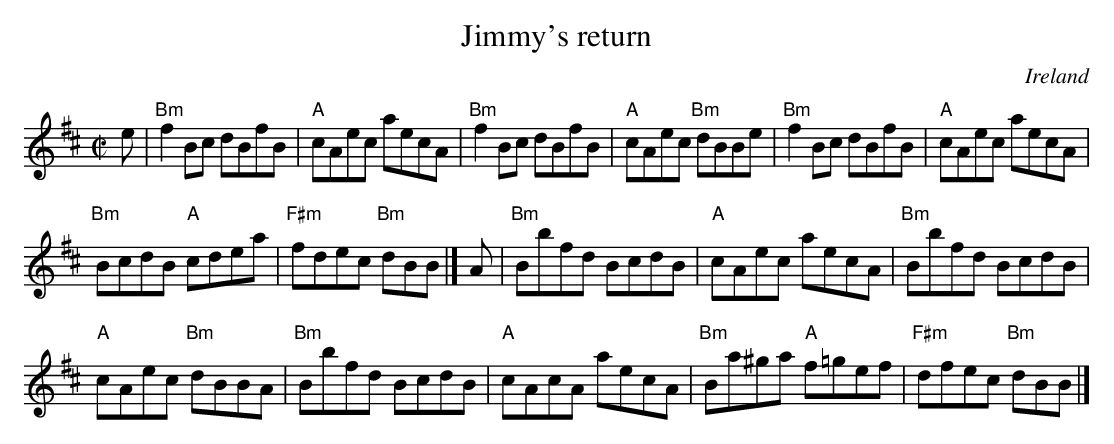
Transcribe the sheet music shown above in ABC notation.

X:1
T:Jimmy's return
O:Ireland
M:C|
L:1/8
K:D
e|\
"Bm"f2Bc dBfB|"A"cAec aecA|"Bm"f2Bc dBfB|"A"cAec "Bm"dBBe|\
"Bm"f2Bc dBfB|"A"cAec aecA|
"Bm"BcdB "A"cdea|"F#m"fdec "Bm"dBB|]\
A|\
"Bm"Bbfd BcdB|"A"cAec aecA|"Bm"Bbfd BcdB|
"A"cAec "Bm"dBBA|\
"Bm"Bbfd BcdB|"A"cAcA aecA|"Bm"Ba^ga "A"f=gef|"F#m"dfec "Bm"dBB|]
